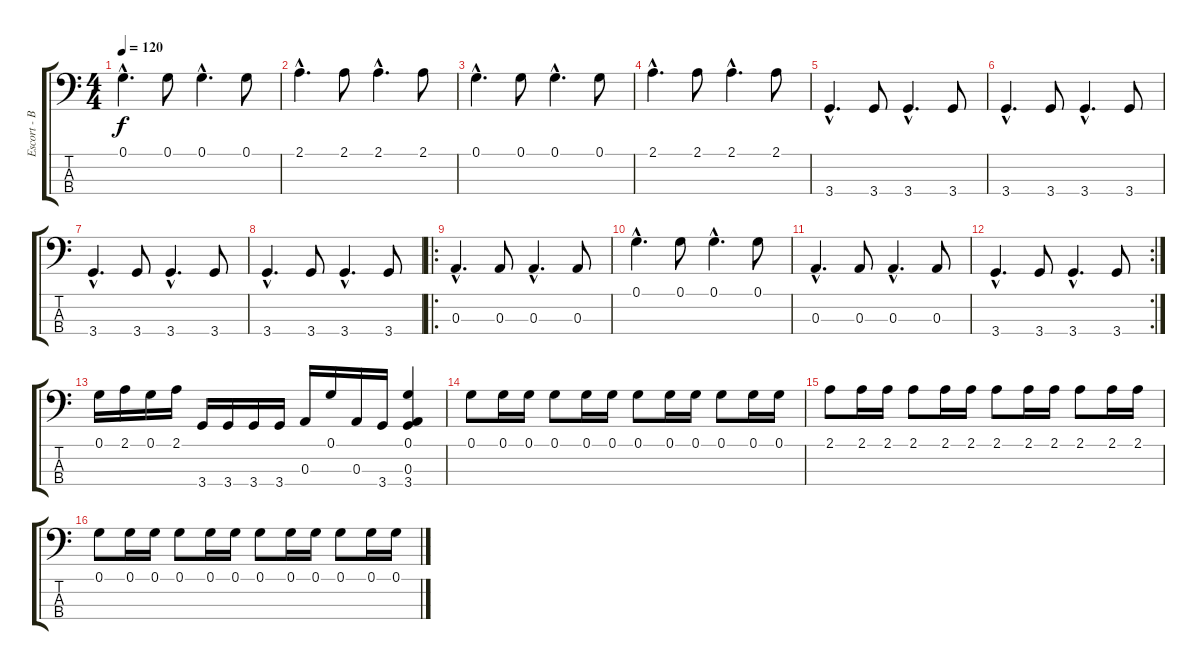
\track ("Escort - Bass Guitar" "Escort - B") {instrument acousticguitarnylon}
\staff {score tabs}
\tuning (G2 D2 A1 E1) {hide}
\ts (4 4)
\tempo 120
\clef f4
\ks c
0.1{hac}.4{d dy f instrument acousticguitarnylon} 0.1.8 0.1{hac}.4{d} 0.1.8 |
2.1{hac}.4{d} 2.1.8 2.1{hac}.4{d} 2.1.8 |
0.1{hac}.4{d} 0.1.8 0.1{hac}.4{d} 0.1.8 |
2.1{hac}.4{d} 2.1.8 2.1{hac}.4{d} 2.1.8 |
3.4{hac}.4{d} 3.4.8 3.4{hac}.4{d} 3.4.8 |
3.4{hac}.4{d} 3.4.8 3.4{hac}.4{d} 3.4.8 |
3.4{hac}.4{d} 3.4.8 3.4{hac}.4{d} 3.4.8 |
3.4{hac}.4{d} 3.4.8 3.4{hac}.4{d} 3.4.8 |
\ro
0.3{hac}.4{d} 0.3.8 0.3{hac}.4{d} 0.3.8 |
0.1{hac}.4{d} 0.1.8 0.1{hac}.4{d} 0.1.8 |
0.3{hac}.4{d} 0.3.8 0.3{hac}.4{d} 0.3.8 |
\rc 2
3.4{hac}.4{d} 3.4.8 3.4{hac}.4{d} 3.4.8 |
0.1.16 2.1.16 0.1.16 2.1.16 3.4.16 3.4.16 3.4.16 3.4.16 0.3.16 0.1.16 0.3.16 3.4.16 (0.1 0.3 3.4).4 |
0.1.8 0.1.16 0.1.16 0.1.8 0.1.16 0.1.16 0.1.8 0.1.16 0.1.16 0.1.8 0.1.16 0.1.16 |
2.1.8 2.1.16 2.1.16 2.1.8 2.1.16 2.1.16 2.1.8 2.1.16 2.1.16 2.1.8 2.1.16 2.1.16 |
0.1.8 0.1.16 0.1.16 0.1.8 0.1.16 0.1.16 0.1.8 0.1.16 0.1.16 0.1.8 0.1.16 0.1.16
